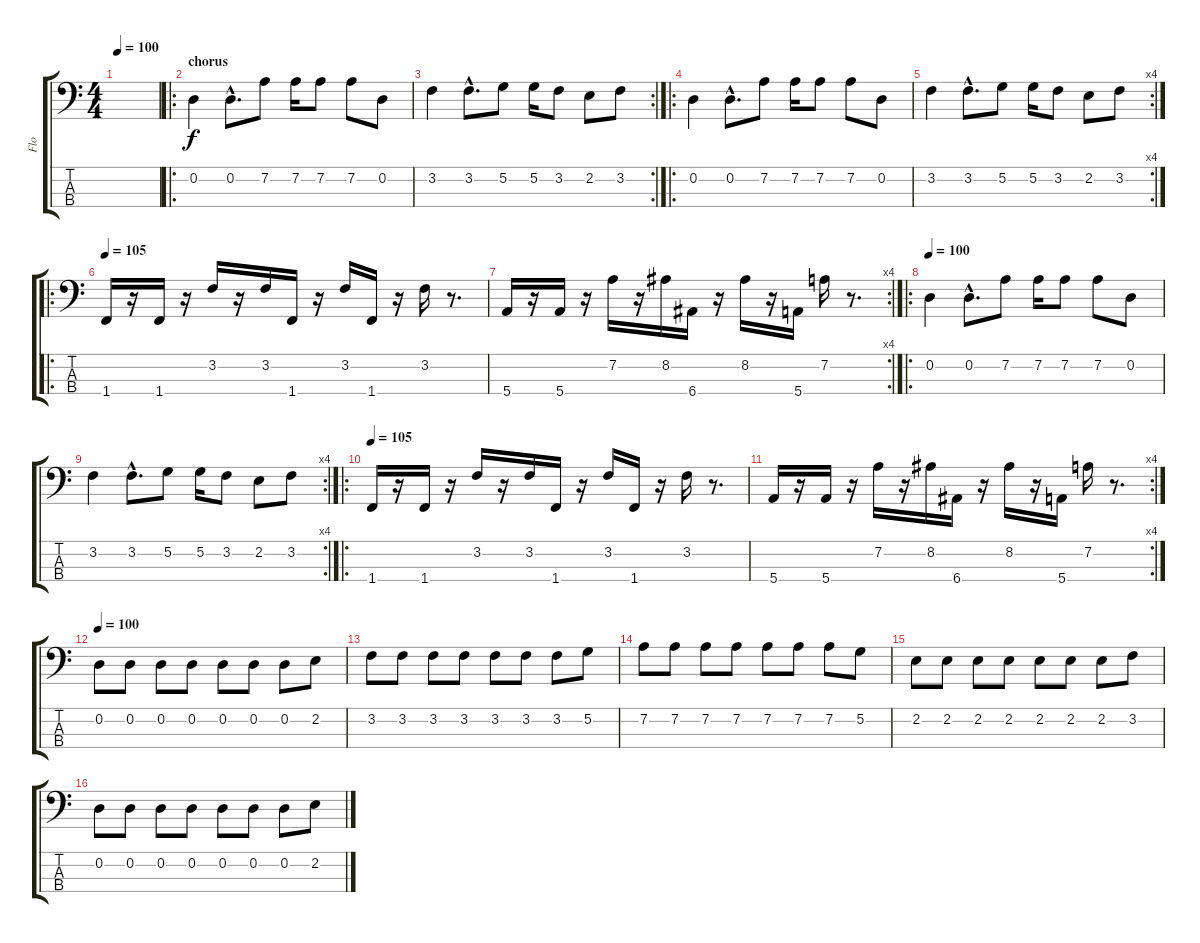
\track ("Flo" "Flo") {instrument electricbassfinger}
\staff {score tabs}
\tuning (G2 D2 A1 E1) {hide}
\ts (4 4)
\tempo 100
\clef f4
\ks c
|
\ro
\section ("" "chorus")
0.2.4 0.2{hac}.8{d} 7.2.8 7.2.16 7.2.8 7.2.8 0.2.8 |
\rc 2
3.2.4 3.2{hac}.8{d} 5.2.8 5.2.16 3.2.8 2.2.8 3.2.8 |
\ro
0.2.4 0.2{hac}.8{d} 7.2.8 7.2.16 7.2.8 7.2.8 0.2.8 |
\rc 4
3.2.4 3.2{hac}.8{d} 5.2.8 5.2.16 3.2.8 2.2.8 3.2.8 |
\ro
\tempo 105
1.4.16{instrument slapbass1} r.16 1.4.16 r.16 3.2.16 r.16 3.2.16 1.4.16 r.16 3.2.16 1.4.16 r.16 3.2.16 r.8{d} |
\rc 4
5.4.16{instrument slapbass1} r.16 5.4.16 r.16 7.2.16 r.16 8.2.16 6.4.16 r.16 8.2.16 r.16 5.4.16 7.2.16 r.8{d} |
\ro
\tempo 100
0.2.4{instrument electricbassfinger} 0.2{hac}.8{d} 7.2.8 7.2.16 7.2.8 7.2.8 0.2.8 |
\rc 4
3.2.4 3.2{hac}.8{d} 5.2.8 5.2.16 3.2.8 2.2.8 3.2.8 |
\ro
\tempo 105
1.4.16{instrument slapbass1} r.16 1.4.16 r.16 3.2.16 r.16 3.2.16 1.4.16 r.16 3.2.16 1.4.16 r.16 3.2.16 r.8{d} |
\rc 4
5.4.16{instrument slapbass1} r.16 5.4.16 r.16 7.2.16 r.16 8.2.16 6.4.16 r.16 8.2.16 r.16 5.4.16 7.2.16 r.8{d} |
\tempo 100
0.2.8{instrument electricbassfinger} 0.2.8 0.2.8 0.2.8 0.2.8 0.2.8 0.2.8 2.2.8 |
3.2.8 3.2.8 3.2.8 3.2.8 3.2.8 3.2.8 3.2.8 5.2.8 |
7.2.8 7.2.8 7.2.8 7.2.8 7.2.8 7.2.8 7.2.8 5.2.8 |
2.2.8 2.2.8 2.2.8 2.2.8 2.2.8 2.2.8 2.2.8 3.2.8 |
0.2.8 0.2.8 0.2.8 0.2.8 0.2.8 0.2.8 0.2.8 2.2.8
